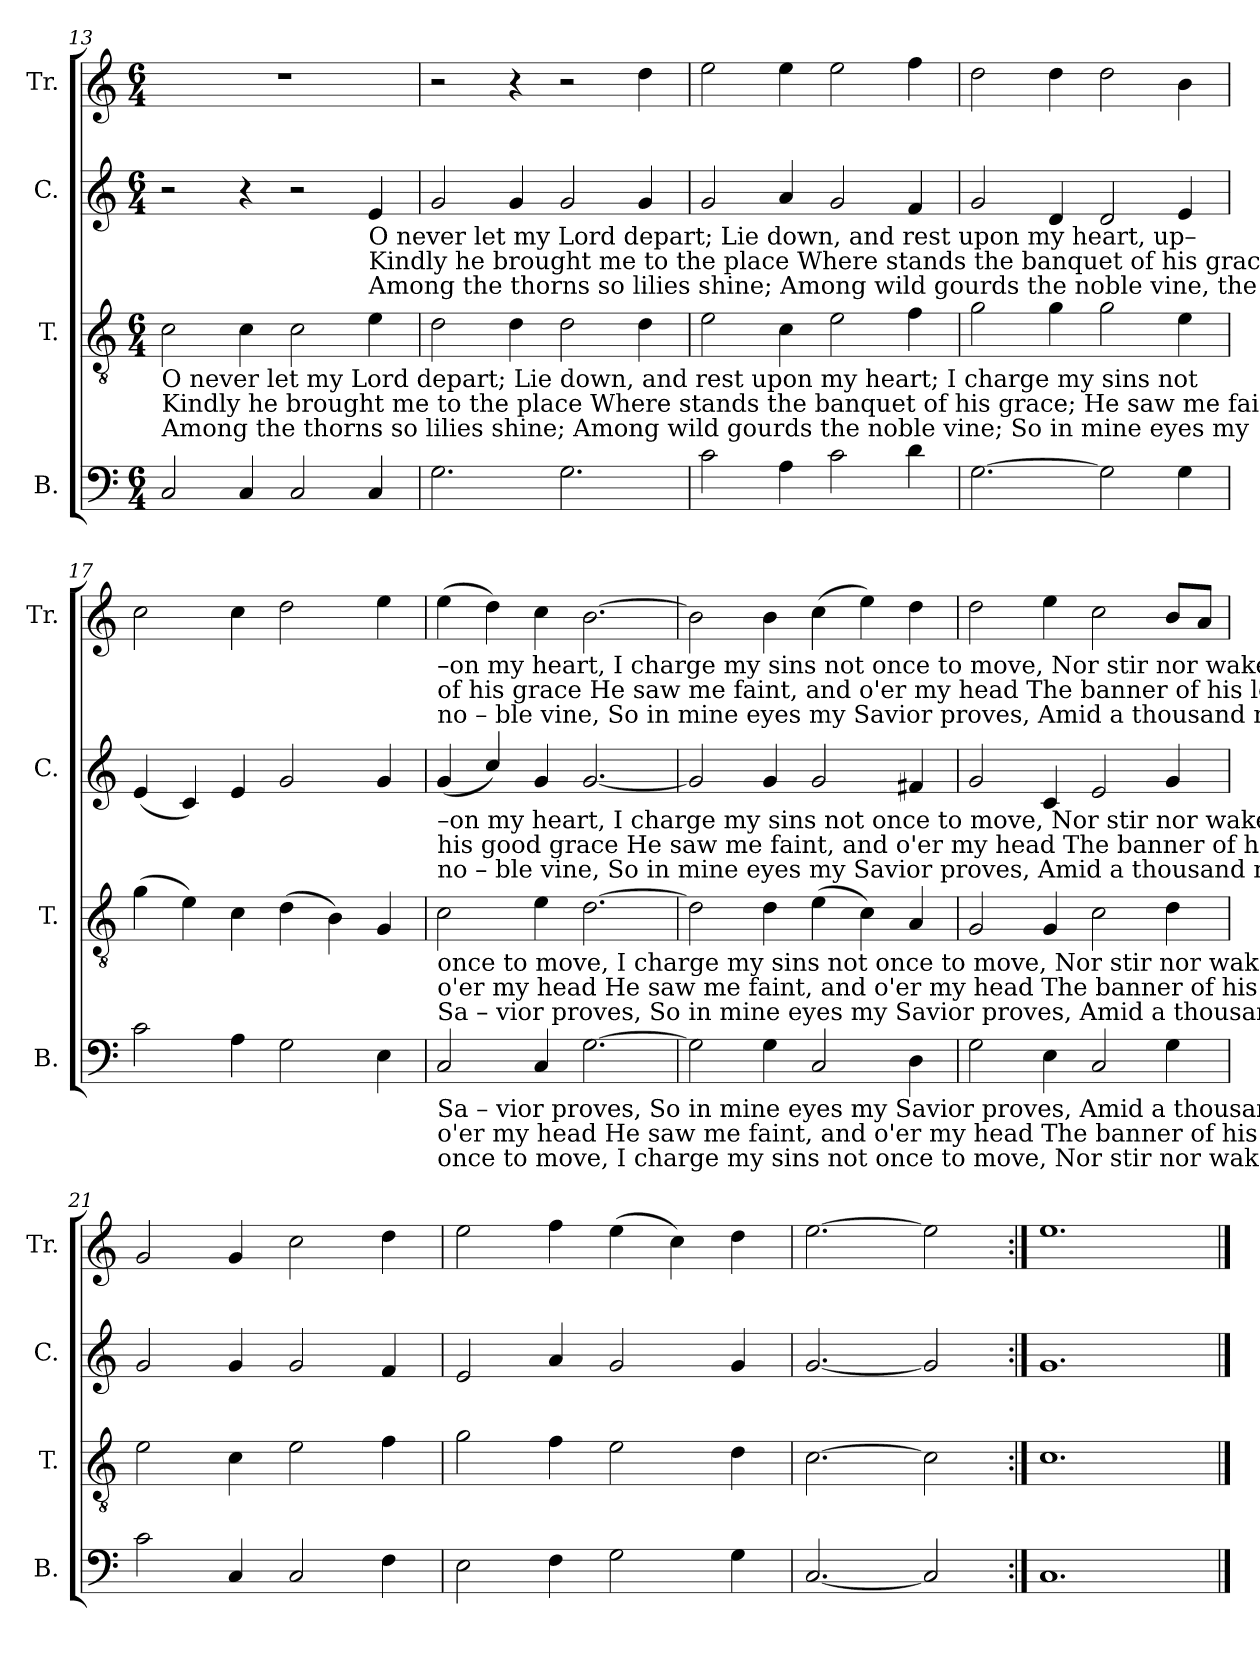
**kern	**kern	**kern	**kern
*part4	*part3	*part2	*part1
*staff4	*staff3	*staff2	*staff1
*I"B.	*I"T.	*I"C.	*I"Tr.
*I'B.	*I'T.	*I'C.	*I'Tr.
*clefF4	*clefGv2	*clefG2	*clefG2
*k[]	*k[]	*k[]	*k[]
*M6/4	*M6/4	*M6/4	*M6/4
=13	=13	=13	=13
!LO:TX:a:t=Among the thorns so lilies shine;  Among wild gourds the noble vine;  So in mine eyes my	!	!	!
!LO:TX:a:t=Kindly he brought me to the place Where stands the banquet of his grace; He saw me faint and	!	!	!
!LO:TX:a:t=O  never  let  my  Lord  depart; Lie down, and rest upon my heart; I  charge my  sins   not	!	!	!
2C/	2c\	2r	1.r
4C/	4c\	4r	.
2C/	2c\	2r	.
!	!LO:TX:a:t=Among the thorns so lilies shine;   Among wild gourds the noble  vine,     the	!	!
!	!LO:TX:a:t=Kindly he brought me to the place Where stands the banquet of his grace, of	!	!
!	!LO:TX:a:t=O   never  let  my  Lord  depart;   Lie down, and rest upon my heart,     up–	!	!
4C/	4e\	4e/	.
=14	=14	=14	=14
2.G\	2d\	2g/	2r
.	4d\	4g/	4r
2.G\	2d\	2g/	2r
.	4d\	4g/	4dd\
=15	=15	=15	=15
2c\	2e\	2g/	2ee\
4A\	4c\	4a/	4ee\
2c\	2e\	2g/	2ee\
4d\	4f\	4f/	4ff\
=16	=16	=16	=16
[2.G\	2g\	2g/	2dd\
.	4g\	4d/	4dd\
2G\]	2g\	2d/	2dd\
4G\	4e\	4e/	4b\
=17	=17	=17	=17
2c\	(>4g\	(<4e/	2cc\
.	4e\)	4c/)	.
4A\	4c\	4e/	4cc\
2G\	(>4d\	2g/	2dd\
.	4B\)	.	.
4E\	4G/	4g/	4ee\
!!LO:LB:g=z
=18	=18	=18	=18
!	!	!LO:TX:a:t=no    –   ble   vine,                 So    in     mine  eyes   my   Savior proves,  Amid  a  thousand  meaner    loves.	!
!	!	!LO:TX:a:t=of        his   grace                He   saw     me   faint, and  o'er  my  head  The banner of  his  love   he   spread.	!
!	!	!LO:TX:a:t=–on       my   heart,               I   charge   my   sins  not  once to move, Nor stir nor wake nor grieve my Love.	!
!	!LO:TX:a:t=no    –   ble   vine,                 So    in     mine  eyes   my   Savior proves,  Amid  a  thousand  meaner    loves.	!	!
!	!LO:TX:a:t=his      good  grace                He   saw     me   faint, and  o'er  my  head  The banner of  his  love   he   spread.	!	!
!	!LO:TX:a:t=–on       my   heart,               I   charge   my   sins  not  once to move, Nor stir nor wake nor grieve my Love.	!	!
!LO:TX:b:t=Sa    –  vior   proves,            So    in     mine  eyes   my   Savior proves,  Amid  a  thousand  meaner    loves.	!	!	!
!LO:TX:b:t=o'er       my    head               He   saw     me   faint, and  o'er  my  head  The banner of  his  love   he   spread.	!	!	!
!LO:TX:b:t=once      to     move,              I   charge   my   sins  not  once to move, Nor stir nor wake nor grieve my Love.	!	!	!
!LO:TX:a:t=Sa    –  vior   proves,            So    in     mine  eyes   my   Savior proves,  Amid  a  thousand  meaner    loves.	!	!	!
!LO:TX:a:t=o'er       my    head               He   saw     me   faint, and  o'er  my  head  The banner of  his  love   he   spread.	!	!	!
!LO:TX:a:t=once      to     move,              I   charge   my   sins  not  once to move, Nor stir nor wake nor grieve my Love.	!	!	!
2C/	2c\	(<4g/	(>4ee\
.	.	4cc/)	4dd\)
4C/	4e\	4g/	4cc\
[2.G\	[2.d\	[2.g/	[2.b\
=19	=19	=19	=19
2G\]	2d\]	2g/]	2b\]
4G\	4d\	4g/	4b\
2C/	(>4e\	2g/	(>4cc\
.	4c\)	.	4ee\)
4D\	4A/	4f#X/	4dd\
=20	=20	=20	=20
2G\	2G/	2g/	2dd\
4E\	4G/	4c/	4ee\
2C/	2c\	2e/	2cc\
4G\	4d\	4g/	8b/L
.	.	.	8a/J
=21	=21	=21	=21
2c\	2e\	2g/	2g/
4C/	4c\	4g/	4g/
2C/	2e\	2g/	2cc\
4F\	4f\	4f/	4dd\
=22	=22	=22	=22
2E\	2g\	2e/	2ee\
4F\	4f\	4a/	4ff\
2G\	2e\	2g/	(>4ee\
.	.	.	4cc\)
4G\	4d\	4g/	4dd\
=23	=23	=23	=23
[2.C/	[2.c\	[2.g/	[2.ee\
2C/]	2c\]	2g/]	2ee\]
=24:|!	=24:|!	=24:|!	=24:|!
1.C	1.c	1.g	1.ee
==	==	==	==
*-	*-	*-	*-
